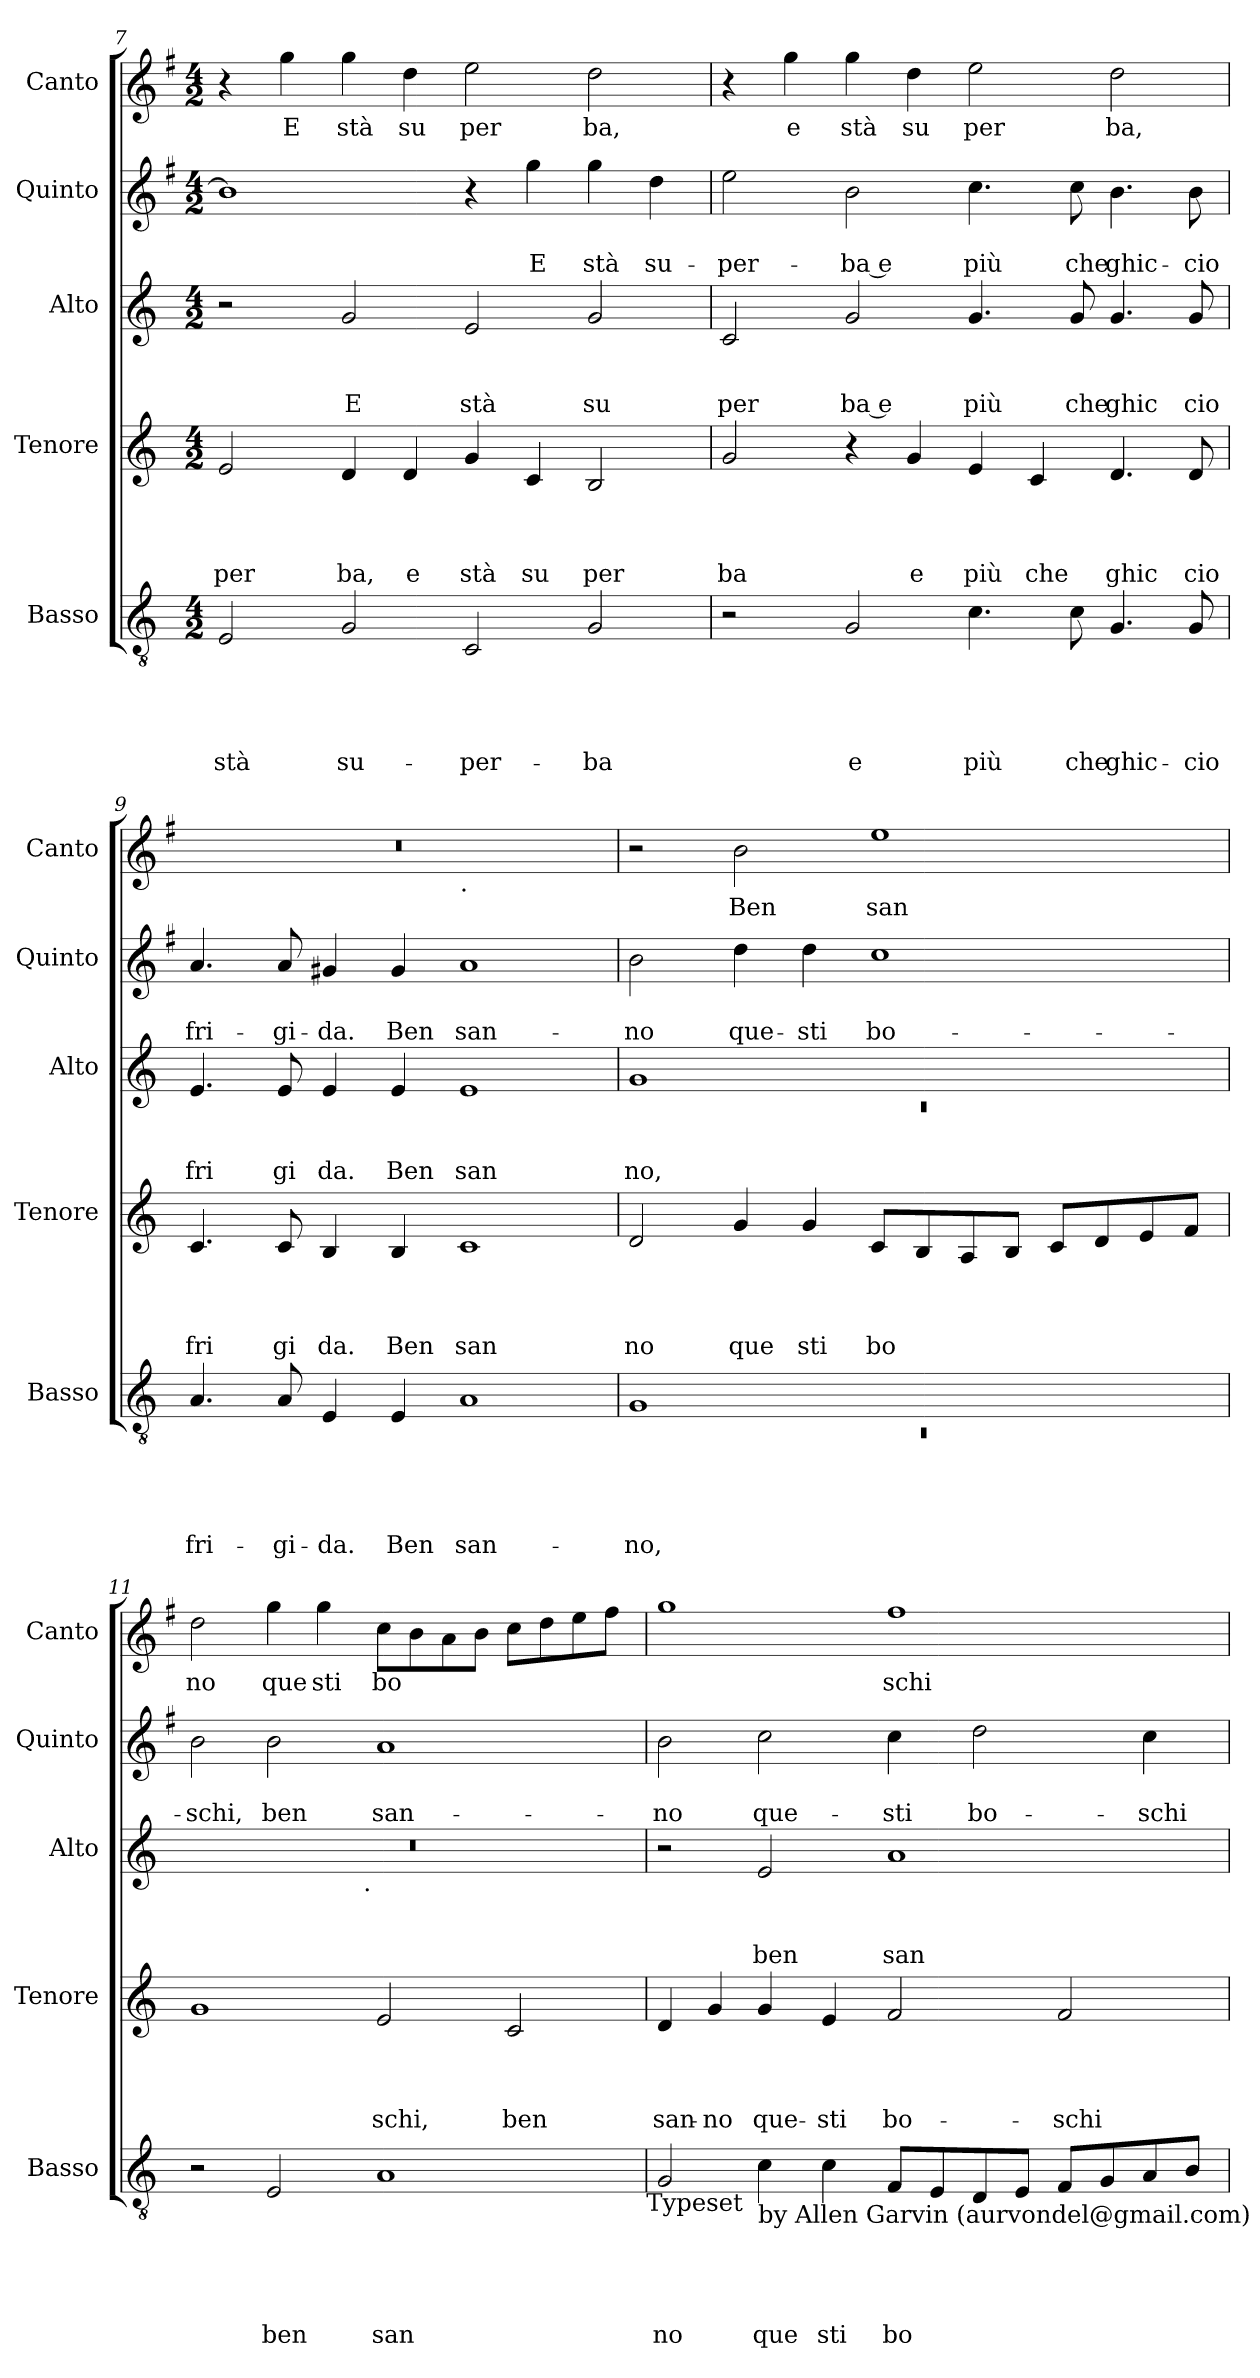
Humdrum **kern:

**kern	**text	**text	**text	**text	**text	**kern	**text	**text	**text	**text	**kern	**text	**text	**text	**kern	**text	**text	**kern	**text
*part5	*part5	*part5	*part5	*part5	*part5	*part4	*part4	*part4	*part4	*part4	*part3	*part3	*part3	*part3	*part2	*part2	*part2	*part1	*part1
*staff5	*staff5	*staff5	*staff5	*staff5	*staff5	*staff4	*staff4	*staff4	*staff4	*staff4	*staff3	*staff3	*staff3	*staff3	*staff2	*staff2	*staff2	*staff1	*staff1
*I"Basso	*	*	*	*	*	*I"Tenore	*	*	*	*	*I"Alto	*	*	*	*I"Quinto	*	*	*I"Canto	*
*I'Basso	*	*	*	*	*	*I'Tenore	*	*	*	*	*I'Alto	*	*	*	*I'Quinto	*	*	*I'Canto	*
*clefGv2	*	*	*	*	*	*clefG2	*	*	*	*	*clefG2	*	*	*	*clefG2	*	*	*clefG2	*
*	*	*	*	*	*	*	*	*	*	*	*	*	*	*	*ITrd-3c-5	*	*	*ITrd-3c-5	*
*k[]	*	*	*	*	*	*k[]	*	*	*	*	*k[]	*	*	*	*k[]	*	*	*k[]	*
*C:	*	*	*	*	*	*C:	*	*	*	*	*C:	*	*	*	*C:	*	*	*C:	*
*M4/2	*	*	*	*	*	*M4/2	*	*	*	*	*M4/2	*	*	*	*M4/2	*	*	*M4/2	*
=7	=7	=7	=7	=7	=7	=7	=7	=7	=7	=7	=7	=7	=7	=7	=7	=7	=7	=7	=7
!	!	!	!	!	!LO:LY:b	!	!	!	!	!LO:LY:b	!	!	!	!	!	!	!	!	!
2E/	.	.	.	.	stà	2e/	.	.	.	per	2r	.	.	.	1ee]	.	.	4r	.
!	!	!	!	!	!	!	!	!	!	!	!	!	!	!	!	!	!	!	!LO:LY:b
.	.	.	.	.	.	.	.	.	.	.	.	.	.	.	.	.	.	4ccc\	E
!	!	!	!	!	!LO:LY:b	!	!	!	!	!LO:LY:b	!	!	!	!LO:LY:b	!	!	!	!	!LO:LY:b
2G/	.	.	.	.	su-	4d/	.	.	.	ba,	2g/	.	.	E	.	.	.	4ccc\	stà
!	!	!	!	!	!	!	!	!	!	!LO:LY:b	!	!	!	!	!	!	!	!	!LO:LY:b
.	.	.	.	.	.	4d/	.	.	.	e	.	.	.	.	.	.	.	4gg\	su
!	!	!	!	!	!LO:LY:b	!	!	!	!	!LO:LY:b	!	!	!	!LO:LY:b	!	!	!	!	!LO:LY:b
2C/	.	.	.	.	-per-	4g/	.	.	.	stà	2e/	.	.	stà	4r	.	.	2aa\	per
!	!	!	!	!	!	!	!	!	!	!LO:LY:b	!	!	!	!	!	!	!LO:LY:b	!	!
.	.	.	.	.	.	4c/	.	.	.	su	.	.	.	.	4ccc\	.	E	.	.
!	!	!	!	!	!LO:LY:b	!	!	!	!	!LO:LY:b	!	!	!	!LO:LY:b	!	!	!LO:LY:b	!	!LO:LY:b
2G/	.	.	.	.	-ba	2B/	.	.	.	per	2g/	.	.	su	4ccc\	.	stà	2gg\	ba,
!	!	!	!	!	!	!	!	!	!	!	!	!	!	!	!	!	!LO:LY:b	!	!
.	.	.	.	.	.	.	.	.	.	.	.	.	.	.	4gg\	.	su-	.	.
=8	=8	=8	=8	=8	=8	=8	=8	=8	=8	=8	=8	=8	=8	=8	=8	=8	=8	=8	=8
!	!	!	!	!	!	!	!	!	!	!LO:LY:b	!	!	!	!LO:LY:b	!	!	!LO:LY:b	!	!
2r	.	.	.	.	.	2g/	.	.	.	ba	2c/	.	.	per	2aa\	.	-per-	4r	.
!	!	!	!	!	!	!	!	!	!	!	!	!	!	!	!	!	!	!	!LO:LY:b
.	.	.	.	.	.	.	.	.	.	.	.	.	.	.	.	.	.	4ccc\	e
!	!	!	!	!	!LO:LY:b	!	!	!	!	!	!	!	!	!LO:LY:b:rj	!	!	!LO:LY:b:rj	!	!LO:LY:b
2G/	.	.	.	.	e	4r	.	.	.	.	2g/	.	.	ba e	2ee\	.	-ba e	4ccc\	stà
!	!	!	!	!	!	!	!	!	!	!LO:LY:b	!	!	!	!	!	!	!	!	!LO:LY:b
.	.	.	.	.	.	4g/	.	.	.	e	.	.	.	.	.	.	.	4gg\	su
!	!	!	!	!	!LO:LY:b	!	!	!	!	!LO:LY:b	!	!	!	!LO:LY:b	!	!	!LO:LY:b	!	!LO:LY:b
4.c\	.	.	.	.	più	4e/	.	.	.	più	4.g/	.	.	più	4.ff\	.	più	2aa\	per
!	!	!	!	!	!	!	!	!	!	!LO:LY:b	!	!	!	!	!	!	!	!	!
.	.	.	.	.	.	4c/	.	.	.	che	.	.	.	.	.	.	.	.	.
!	!	!	!	!	!LO:LY:b	!	!	!	!	!	!	!	!	!LO:LY:b	!	!	!LO:LY:b	!	!
8c\	.	.	.	.	che	.	.	.	.	.	8g/	.	.	che	8ff\	.	che	.	.
!	!	!	!	!	!LO:LY:b	!	!	!	!	!LO:LY:b	!	!	!	!LO:LY:b	!	!	!LO:LY:b	!	!LO:LY:b
4.G/	.	.	.	.	ghic-	4.d/	.	.	.	ghic	4.g/	.	.	ghic	4.ee\	.	ghic-	2gg\	ba,
!	!	!	!	!	!LO:LY:b	!	!	!	!	!LO:LY:b	!	!	!	!LO:LY:b	!	!	!LO:LY:b	!	!
8G/	.	.	.	.	-cio	8d/	.	.	.	cio	8g/	.	.	cio	8ee\	.	-cio	.	.
=9	=9	=9	=9	=9	=9	=9	=9	=9	=9	=9	=9	=9	=9	=9	=9	=9	=9	=9	=9
!	!	!	!	!	!LO:LY:b	!	!	!	!	!LO:LY:b	!	!	!	!LO:LY:b	!	!	!LO:LY:b	!	!
*	*	*	*	*	*	*	*	*	*	*	*	*	*	*	*	*	*	*^	*
4.A/	.	.	.	.	fri-	4.c/	.	.	.	fri	4.e/	.	.	fri	4.dd/	.	fri-	0r	1ryy	.
!	!	!	!	!	!LO:LY:b	!	!	!	!	!LO:LY:b	!	!	!	!LO:LY:b	!	!	!LO:LY:b	!	!	!
8A/	.	.	.	.	-gi-	8c/	.	.	.	gi	8e/	.	.	gi	8dd/	.	-gi-	.	.	.
!	!	!	!	!	!LO:LY:b	!	!	!	!	!LO:LY:b	!	!	!	!LO:LY:b	!	!	!LO:LY:b	!	!	!
4E/	.	.	.	.	-da.	4B/	.	.	.	da.	4e/	.	.	da.	4cc#X/	.	-da.	.	.	.
!	!	!	!	!	!LO:LY:b	!	!	!	!	!LO:LY:b	!	!	!	!LO:LY:b	!	!	!LO:LY:b	!	!	!
4E/	.	.	.	.	Ben	4B/	.	.	.	Ben	4e/	.	.	Ben	4cc#/	.	Ben	.	.	.
!	!	!	!	!	!	!	!	!	!	!	!	!	!	!	!	!	!	!	!LO:TX:b:t=.	!
!	!	!	!	!	!LO:LY:b	!	!	!	!	!LO:LY:b	!	!	!	!LO:LY:b	!	!	!LO:LY:b	!	!	!
1A	.	.	.	.	san-	1c	.	.	.	san	1e	.	.	san	1dd	.	san-	.	1ryy	.
=10	=10	=10	=10	=10	=10	=10	=10	=10	=10	=10	=10	=10	=10	=10	=10	=10	=10	=10	=10	=10
*^	*	*	*	*	*	*	*	*	*	*	*^	*	*	*	*	*	*	*	*	*
!	!LO:N:vis=1	!	!	!	!	!LO:LY:b	!	!	!	!	!LO:LY:b	!	!LO:N:vis=1	!	!	!LO:LY:b	!	!	!LO:LY:b	!	!	!
*	*	*	*	*	*	*	*	*	*	*	*	*	*	*	*	*	*	*	*	*v	*v	*
1G	0rC	.	.	.	.	-no,	2d/	.	.	.	no	1g	0rc	.	.	no,	2ee\	.	-no	2r	.
!	!	!	!	!	!	!	!	!	!	!	!LO:LY:b	!	!	!	!	!	!	!	!LO:LY:b	!	!LO:LY:b
.	.	.	.	.	.	.	4g/	.	.	.	que	.	.	.	.	.	4gg\	.	que-	2ee\	Ben
!	!	!	!	!	!	!	!	!	!	!	!LO:LY:b	!	!	!	!	!	!	!	!LO:LY:b	!	!
.	.	.	.	.	.	.	4g/	.	.	.	sti	.	.	.	.	.	4gg\	.	-sti	.	.
!	!	!	!	!	!	!	!	!	!	!	!LO:LY:b	!	!	!	!	!	!	!	!LO:LY:b	!	!LO:LY:b
1ryy	.	.	.	.	.	.	8c/L	.	.	.	bo	1ryy	.	.	.	.	1ff	.	bo-	1aa	san
.	.	.	.	.	.	.	8B/	.	.	.	.	.	.	.	.	.	.	.	.	.	.
.	.	.	.	.	.	.	8A/	.	.	.	.	.	.	.	.	.	.	.	.	.	.
.	.	.	.	.	.	.	8B/J	.	.	.	.	.	.	.	.	.	.	.	.	.	.
.	.	.	.	.	.	.	8c/L	.	.	.	.	.	.	.	.	.	.	.	.	.	.
.	.	.	.	.	.	.	8d/	.	.	.	.	.	.	.	.	.	.	.	.	.	.
.	.	.	.	.	.	.	8e/	.	.	.	.	.	.	.	.	.	.	.	.	.	.
.	.	.	.	.	.	.	8f/J	.	.	.	.	.	.	.	.	.	.	.	.	.	.
*v	*v	*	*	*	*	*	*	*	*	*	*	*	*	*	*	*	*	*	*	*	*
!!LO:LB:g=z
=11	=11	=11	=11	=11	=11	=11	=11	=11	=11	=11	=11	=11	=11	=11	=11	=11	=11	=11	=11	=11
!	!	!	!	!	!	!	!	!	!	!	!	!	!	!	!	!	!	!LO:LY:b	!	!LO:LY:b
2r	.	.	.	.	.	1g	.	.	.	.	0r	2ryy	.	.	.	2ee\	.	-schi,	2gg\	no
!	!	!	!	!	!LO:LY:b	!	!	!	!	!	!	!	!	!	!	!	!	!LO:LY:b	!	!LO:LY:b
2E/	.	.	.	.	ben	.	.	.	.	.	.	4...ryy	.	.	.	2ee\	.	ben	4ccc\	que
!	!	!	!	!	!	!	!	!	!	!	!	!	!	!	!	!	!	!	!	!LO:LY:b
.	.	.	.	.	.	.	.	.	.	.	.	.	.	.	.	.	.	.	4ccc\	sti
!	!	!	!	!	!	!	!	!	!	!	!	!LO:TX:b:t=.	!	!	!	!	!	!	!	!
.	.	.	.	.	.	.	.	.	.	.	.	1ryy	.	.	.	.	.	.	.	.
!	!	!	!	!	!LO:LY:b	!	!	!	!	!LO:LY:b	!	!	!	!	!	!	!	!LO:LY:b	!	!LO:LY:b
1A	.	.	.	.	san	2e/	.	.	.	schi,	.	.	.	.	.	1dd	.	san-	8ff\L	bo
.	.	.	.	.	.	.	.	.	.	.	.	.	.	.	.	.	.	.	8ee\	.
.	.	.	.	.	.	.	.	.	.	.	.	.	.	.	.	.	.	.	8dd\	.
.	.	.	.	.	.	.	.	.	.	.	.	.	.	.	.	.	.	.	8ee\J	.
!	!	!	!	!	!	!	!	!	!	!LO:LY:b	!	!	!	!	!	!	!	!	!	!
.	.	.	.	.	.	2c/	.	.	.	ben	.	.	.	.	.	.	.	.	8ff\L	.
.	.	.	.	.	.	.	.	.	.	.	.	.	.	.	.	.	.	.	8gg\	.
.	.	.	.	.	.	.	.	.	.	.	.	.	.	.	.	.	.	.	8aa\	.
.	.	.	.	.	.	.	.	.	.	.	.	.	.	.	.	.	.	.	8bb\J	.
.	.	.	.	.	.	.	.	.	.	.	.	32ryy	.	.	.	.	.	.	.	.
!LO:TX:b:t=Typeset	!	!	!	!	!	!	!	!	!	!	!	!	!	!	!	!	!	!	!	!
=12	=12	=12	=12	=12	=12	=12	=12	=12	=12	=12	=12	=12	=12	=12	=12	=12	=12	=12	=12	=12
!	!	!	!	!	!LO:LY:b	!	!	!	!	!LO:LY:b	!	!	!	!	!	!	!	!LO:LY:b	!	!
*	*	*	*	*	*	*	*	*	*	*	*v	*v	*	*	*	*	*	*	*	*
2G/	.	.	.	.	no	4d/	.	.	.	san-	2r	.	.	.	2ee\	.	-no	1ccc	.
!	!	!	!	!	!	!	!	!	!	!LO:LY:b	!	!	!	!	!	!	!	!	!
.	.	.	.	.	.	4g/	.	.	.	-no	.	.	.	.	.	.	.	.	.
!LO:TX:b:t=by Allen Garvin (aurvondel@gmail.com) (orig.	!	!	!	!	!	!	!	!	!	!	!	!	!	!	!	!	!	!	!
!	!	!	!	!	!LO:LY:b	!	!	!	!	!LO:LY:b	!	!	!	!LO:LY:b	!	!	!LO:LY:b	!	!
4c\	.	.	.	.	que	4g/	.	.	.	que-	2e/	.	.	ben	2ff\	.	que-	.	.
!	!	!	!	!	!LO:LY:b	!	!	!	!	!LO:LY:b	!	!	!	!	!	!	!	!	!
4c\	.	.	.	.	sti	4e/	.	.	.	-sti	.	.	.	.	.	.	.	.	.
!	!	!	!	!	!LO:LY:b	!	!	!	!	!LO:LY:b	!	!	!	!LO:LY:b	!	!	!LO:LY:b	!	!LO:LY:b
8F/L	.	.	.	.	bo	2f/	.	.	.	bo-	1a	.	.	san-	4ff\	.	-sti	1bb	schi
8E/	.	.	.	.	.	.	.	.	.	.	.	.	.	.	.	.	.	.	.
!	!	!	!	!	!	!	!	!	!	!	!	!	!	!	!	!	!LO:LY:b	!	!
8D/	.	.	.	.	.	.	.	.	.	.	.	.	.	.	2gg\	.	bo-	.	.
8E/J	.	.	.	.	.	.	.	.	.	.	.	.	.	.	.	.	.	.	.
!	!	!	!	!	!	!	!	!	!	!LO:LY:b	!	!	!	!	!	!	!	!	!
8F/L	.	.	.	.	.	2f/	.	.	.	-schi	.	.	.	.	.	.	.	.	.
8G/	.	.	.	.	.	.	.	.	.	.	.	.	.	.	.	.	.	.	.
!	!	!	!	!	!	!	!	!	!	!	!	!	!	!	!	!	!LO:LY:b	!	!
8A/	.	.	.	.	.	.	.	.	.	.	.	.	.	.	4ff\	.	-schi	.	.
8B/J	.	.	.	.	.	.	.	.	.	.	.	.	.	.	.	.	.	.	.
=	=	=	=	=	=	=	=	=	=	=	=	=	=	=	=	=	=	=	=
*-	*-	*-	*-	*-	*-	*-	*-	*-	*-	*-	*-	*-	*-	*-	*-	*-	*-	*-	*-
